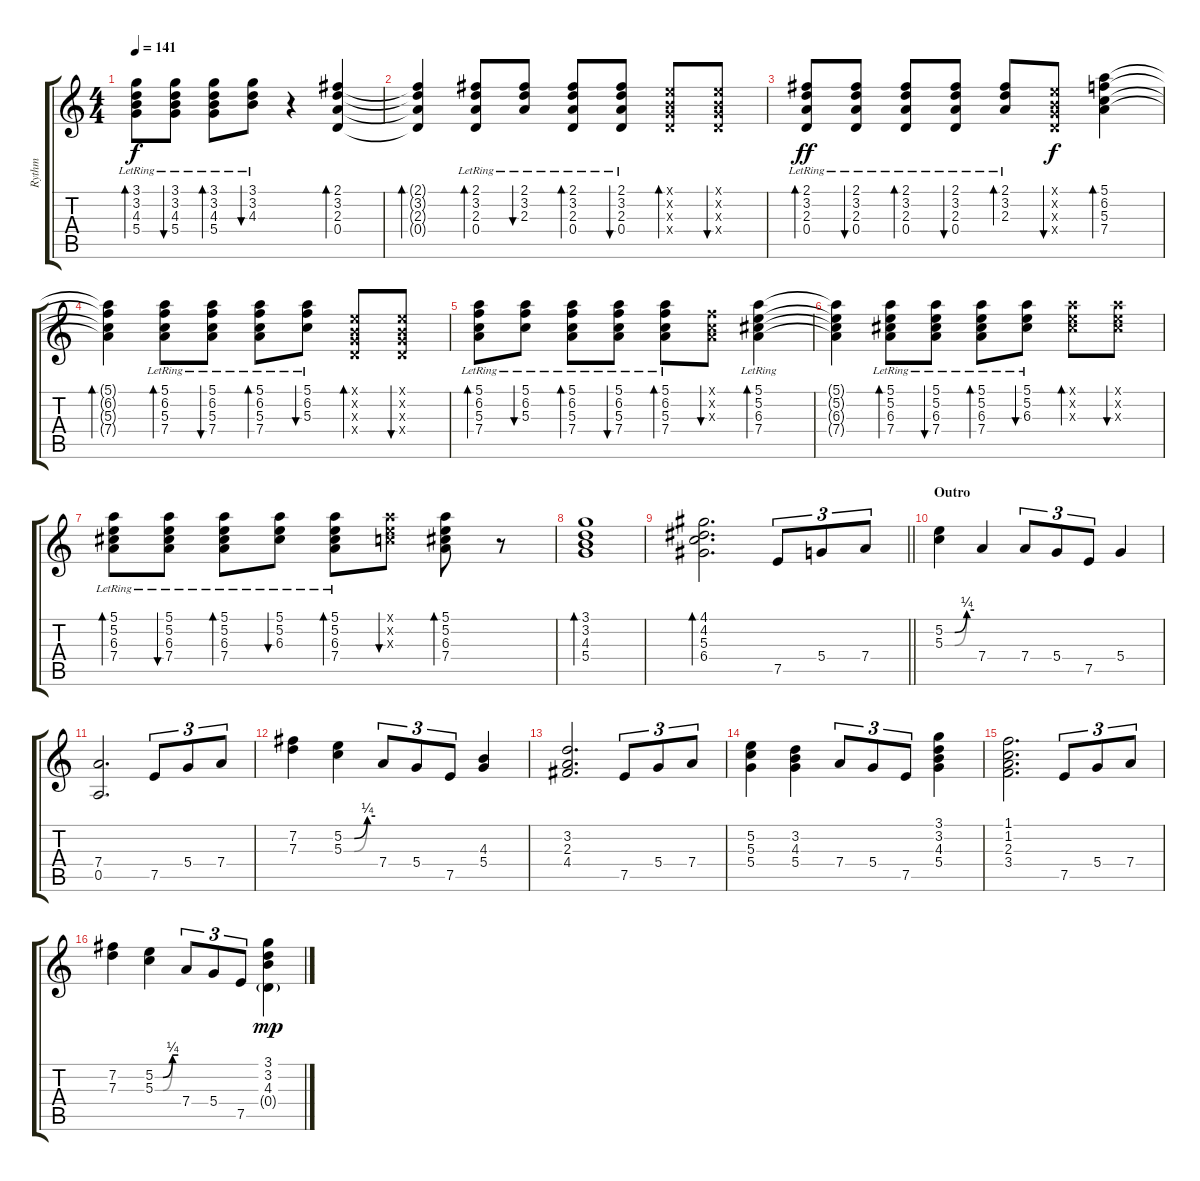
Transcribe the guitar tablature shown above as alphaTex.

\track ("Rythm" "Rythm") {instrument overdrivenguitar}
\staff {score tabs}
\tuning (E4 B3 G3 D3 A2 E2) {hide}
\ts (4 4)
\tempo 141
\clef g2
\ks c
(3.1{lr} 3.2{lr} 4.3{lr} 5.4{lr}).8{bd 60 dy f} (3.1{lr} 3.2{lr} 4.3{lr} 5.4{lr}).8{bu 60} (3.1{lr} 3.2{lr} 4.3{lr} 5.4{lr}).8{bd 60} (3.1{lr} 3.2{lr} 4.3{lr}).8{bu 60} r.4 (2.1 3.2 2.3 0.4).4{bd 60} |
(2.1{t} 3.2{t} 2.3{t} 0.4{t}).4{bd 60} (2.1{lr} 3.2{lr} 2.3{lr} 0.4{lr}).8{bd 60} (2.1 3.2{lr} 2.3{lr}).8{bu 60} (2.1{lr} 3.2{lr} 2.3{lr} 0.4{lr}).8{bd 60} (2.1{lr} 3.2{lr} 2.3{lr} 0.4{lr}).8{bu 60} (0.1{x} 0.2{x} 0.3{x} 0.4{x}).8{bd 60} (0.1{x} 0.2{x} 0.3{x} 0.4{x}).8{bu 60} |
(2.1{lr} 3.2{lr} 2.3{lr} 0.4{lr}).8{bd 60 dy ff} (2.1{lr} 3.2{lr} 2.3{lr} 0.4{lr}).8{bu 60} (2.1{lr} 3.2{lr} 2.3{lr} 0.4{lr}).8{bd 60} (2.1{lr} 3.2{lr} 2.3{lr} 0.4{lr}).8{bu 60} (2.1{lr} 3.2{lr} 2.3{lr}).8{bd 60} (0.1{x} 0.2{x} 0.3{x} 0.4{x}).8{bu 60 dy f} (5.1 6.2 5.3 7.4).4{bd 60} |
(5.1{t} 6.2{t} 5.3{t} 7.4{t}).4{bd 60} (5.1{lr} 6.2{lr} 5.3{lr} 7.4{lr}).8{bd 60} (5.1{lr} 6.2{lr} 5.3{lr} 7.4{lr}).8{bu 60} (5.1{lr} 6.2{lr} 5.3{lr} 7.4).8{bd 60} (5.1{lr} 6.2{lr} 5.3{lr}).8{bu 60} (0.1{x} 0.2{x} 0.3{x} 0.4{x}).8{bd 60} (0.1{x} 0.2{x} 0.3{x} 0.4{x}).8{bu 60} |
(5.1{lr} 6.2{lr} 5.3{lr} 7.4{lr}).8{bd 60} (5.1{lr} 6.2{lr} 5.3{lr}).8{bu 60} (5.1{lr} 6.2{lr} 5.3{lr} 7.4).8{bd 60} (5.1{lr} 6.2{lr} 5.3{lr} 7.4{lr}).8{bu 60} (5.1{lr} 6.2{lr} 5.3{lr} 7.4).8{bd 60} (1.1{x} 1.2{x} 2.3{x}).8{bu 60} (5.1{lr} 5.2{lr} 6.3{lr} 7.4{lr}).4{bd 60} |
(5.1{t} 5.2{t} 6.3{t} 7.4{t}).4 (5.1{lr} 5.2{lr} 6.3{lr} 7.4{lr}).8{bd 60} (5.1{lr} 5.2{lr} 6.3{lr} 7.4).8{bu 60} (5.1{lr} 5.2{lr} 6.3{lr} 7.4).8{bd 60} (5.1{lr} 5.2{lr} 6.3{lr}).8{bu 60} (5.1{x} 5.2{x} 6.3{x}).8{bd 60} (5.1{x} 5.2{x} 6.3{x}).8{bu 60} |
(5.1{lr} 5.2{lr} 6.3{lr} 7.4{lr}).8{bd 60} (5.1{lr} 5.2{lr} 6.3{lr} 7.4{lr}).8{bu 60} (5.1{lr} 5.2{lr} 6.3{lr} 7.4{lr}).8{bd 60} (5.1{lr} 5.2{lr} 6.3{lr}).8{bu 60} (5.1{lr} 5.2{lr} 6.3{lr} 7.4).8{bd 60} (5.1{x} 5.2{x} 5.3{x}).8{bu 60} (5.1 5.2 6.3 7.4).8{bd 60} r.8 |
(3.1 3.2 4.3 5.4).1{bd 60} |
\barLineRight lightlight
(4.1 4.2 5.3 6.4).2{d bd 60} 7.5.8{tu (3 2) volume 11 instrument overdrivenguitar} 5.4.8{tu (3 2)} 7.4.8{tu (3 2)} |
\section ("" "Outro")
(5.2{be (custom 0 0 20 0 45 1 60 1)} 5.3{be (custom 0 0 20 0 45 1 60 1)}).4 7.4.4 7.4.8{tu (3 2)} 5.4.8{tu (3 2)} 7.5.8{tu (3 2)} 5.4.4 |
(7.4 0.5).2{d} 7.5.8{tu (3 2)} 5.4.8{tu (3 2)} 7.4.8{tu (3 2)} |
(7.2 7.3).4 (5.2{be (custom 0 0 20 0 45 1 60 1)} 5.3{be (custom 0 0 20 0 45 1 60 1)}).4 7.4.8{tu (3 2)} 5.4.8{tu (3 2)} 7.5.8{tu (3 2)} (4.3 5.4).4 |
(3.2 2.3 4.4).2{d} 7.5.8{tu (3 2)} 5.4.8{tu (3 2)} 7.4.8{tu (3 2)} |
(5.2 5.3 5.4).4 (3.2 4.3 5.4).4 7.4.8{tu (3 2)} 5.4.8{tu (3 2)} 7.5.8{tu (3 2)} (3.1 3.2 4.3 5.4).4 |
(1.1 1.2 2.3 3.4).2{d} 7.5.8{tu (3 2)} 5.4.8{tu (3 2)} 7.4.8{tu (3 2)} |
(7.2 7.3).4 (5.2{be (custom 0 0 20 0 45 1 60 1)} 5.3{be (custom 0 0 20 0 45 1 60 1)}).4 7.4.8{tu (3 2)} 5.4.8{tu (3 2)} 7.5.8{tu (3 2)} (3.1 3.2 4.3 0.4{g}).4{dy mp}
